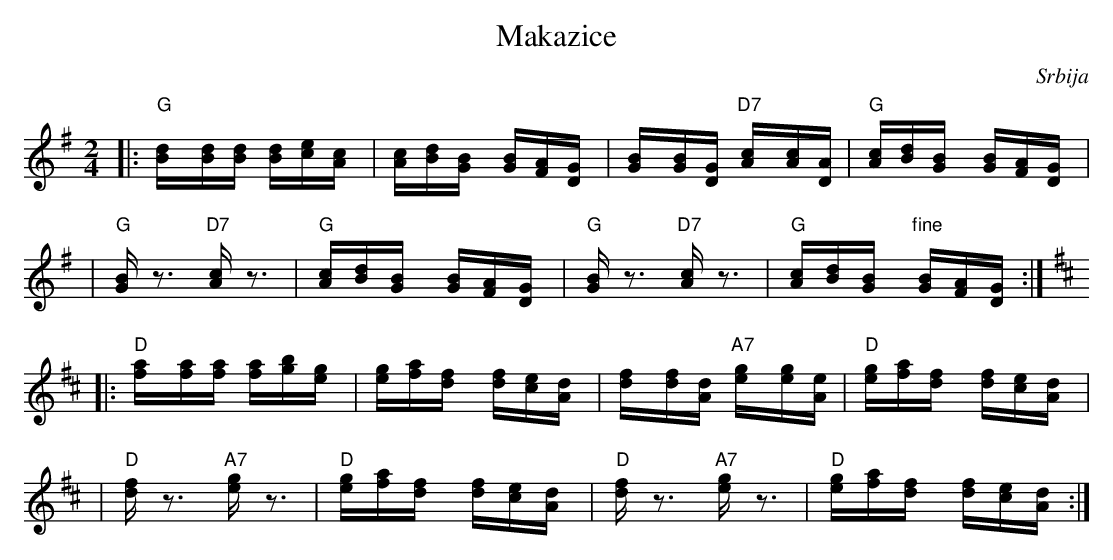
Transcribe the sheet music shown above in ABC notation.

X:1
T:Makazice
O:Srbija
M:2/4
L:1/16
K:G
|: "G"[d2B][dB][dB] [dB][ec][c2A] | [cA][dB][B2G] [BG][AF][G2D] \
| [B2G][BG][GD] "D7"[c2A][cA][AD] | "G"[cA][dB][B2G] [BG][AF][G2D] |
| "G"[BG]z3 "D7"[cA]z3 | "G"[cA][dB][B2G] [BG][AF][G2D] \
| "G"[BG]z3 "D7"[cA]z3 | "G"[cA][dB][B2G] "fine"[BG][AF][G2D] :|
K:D
|: "D"[a2f][af][af] [af][bg][g2e] | [ge][af][f2d] [fd][ec][d2A] \
| [f2d][fd][dA] "A7"[g2e][ge][eA] | "D"[ge][af][f2d] [fd][ec][d2A] |
| "D"[fd]z3 "A7"[ge]z3 | "D"[ge][af][f2d] [fd][ec][d2A] \
| "D"[fd]z3 "A7"[ge]z3 | "D"[ge][af][f2d] [fd][ec][d2A] :|
